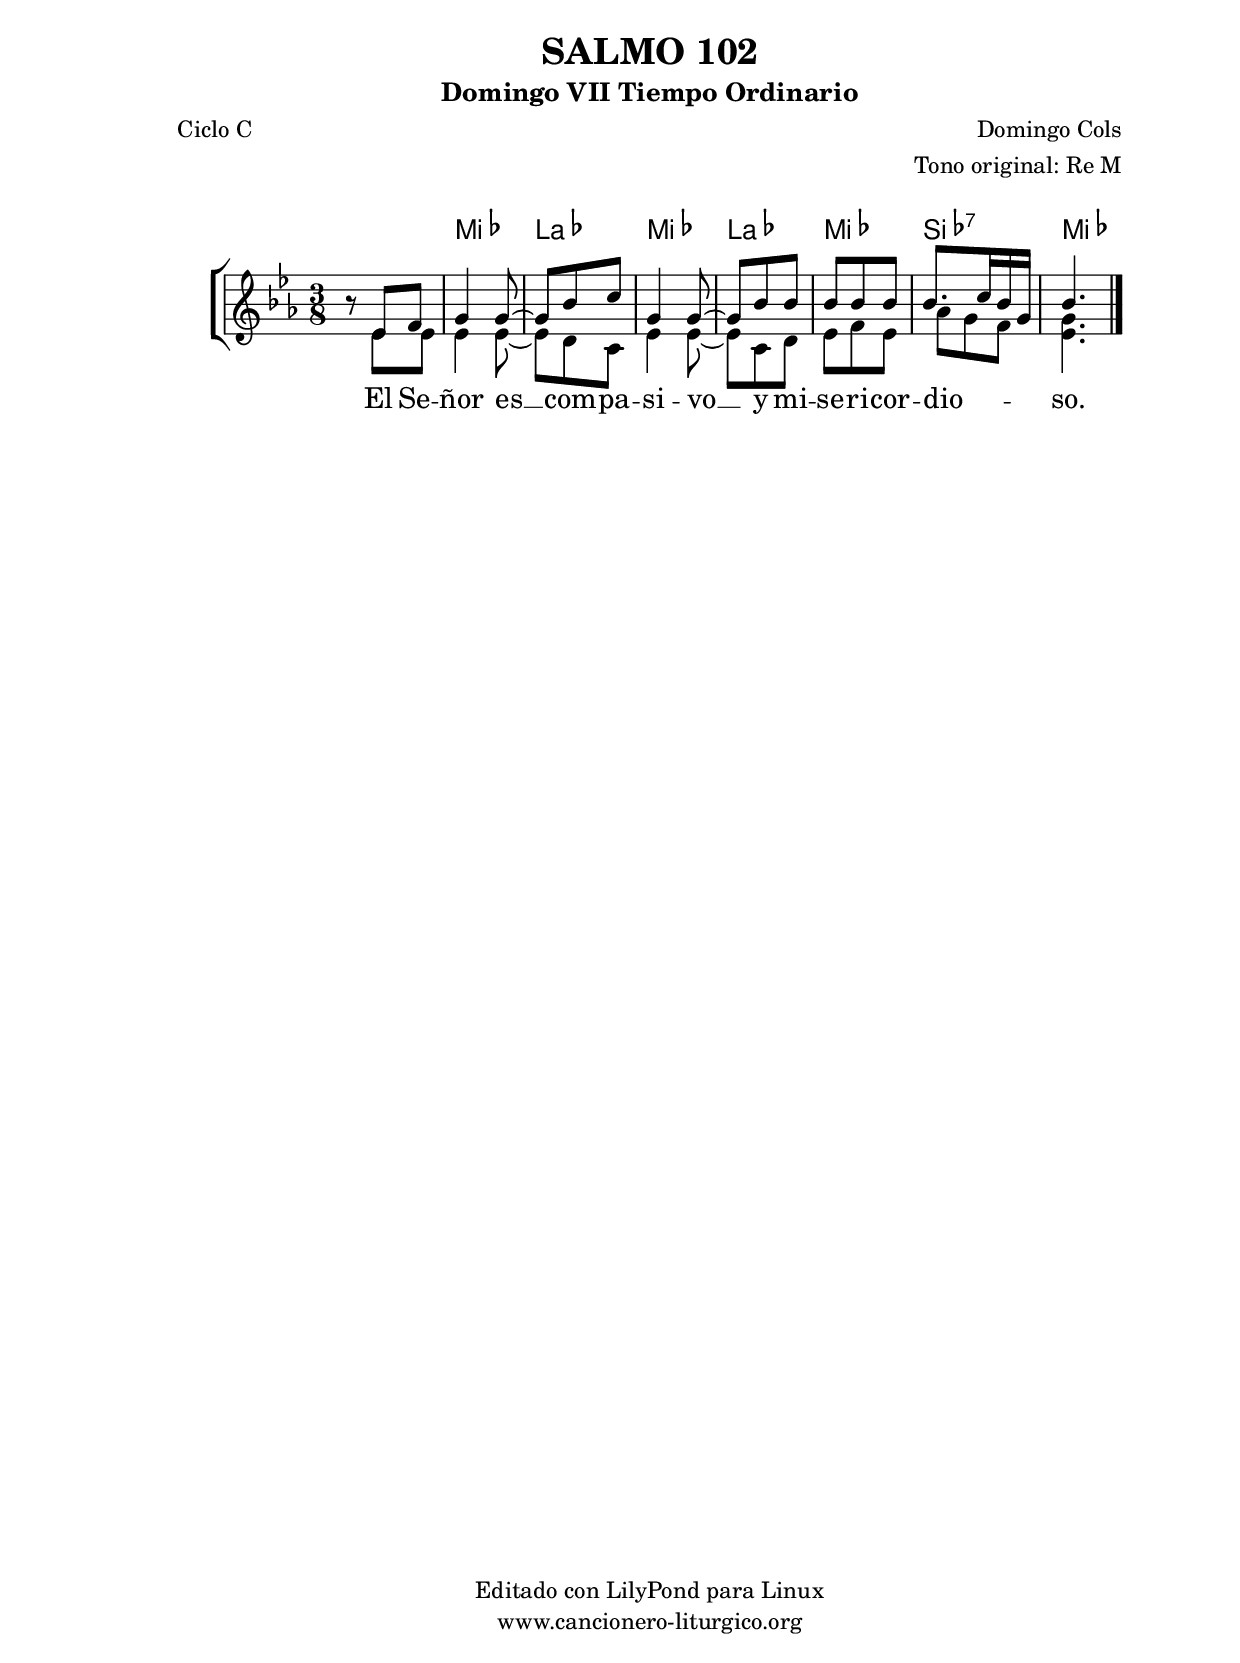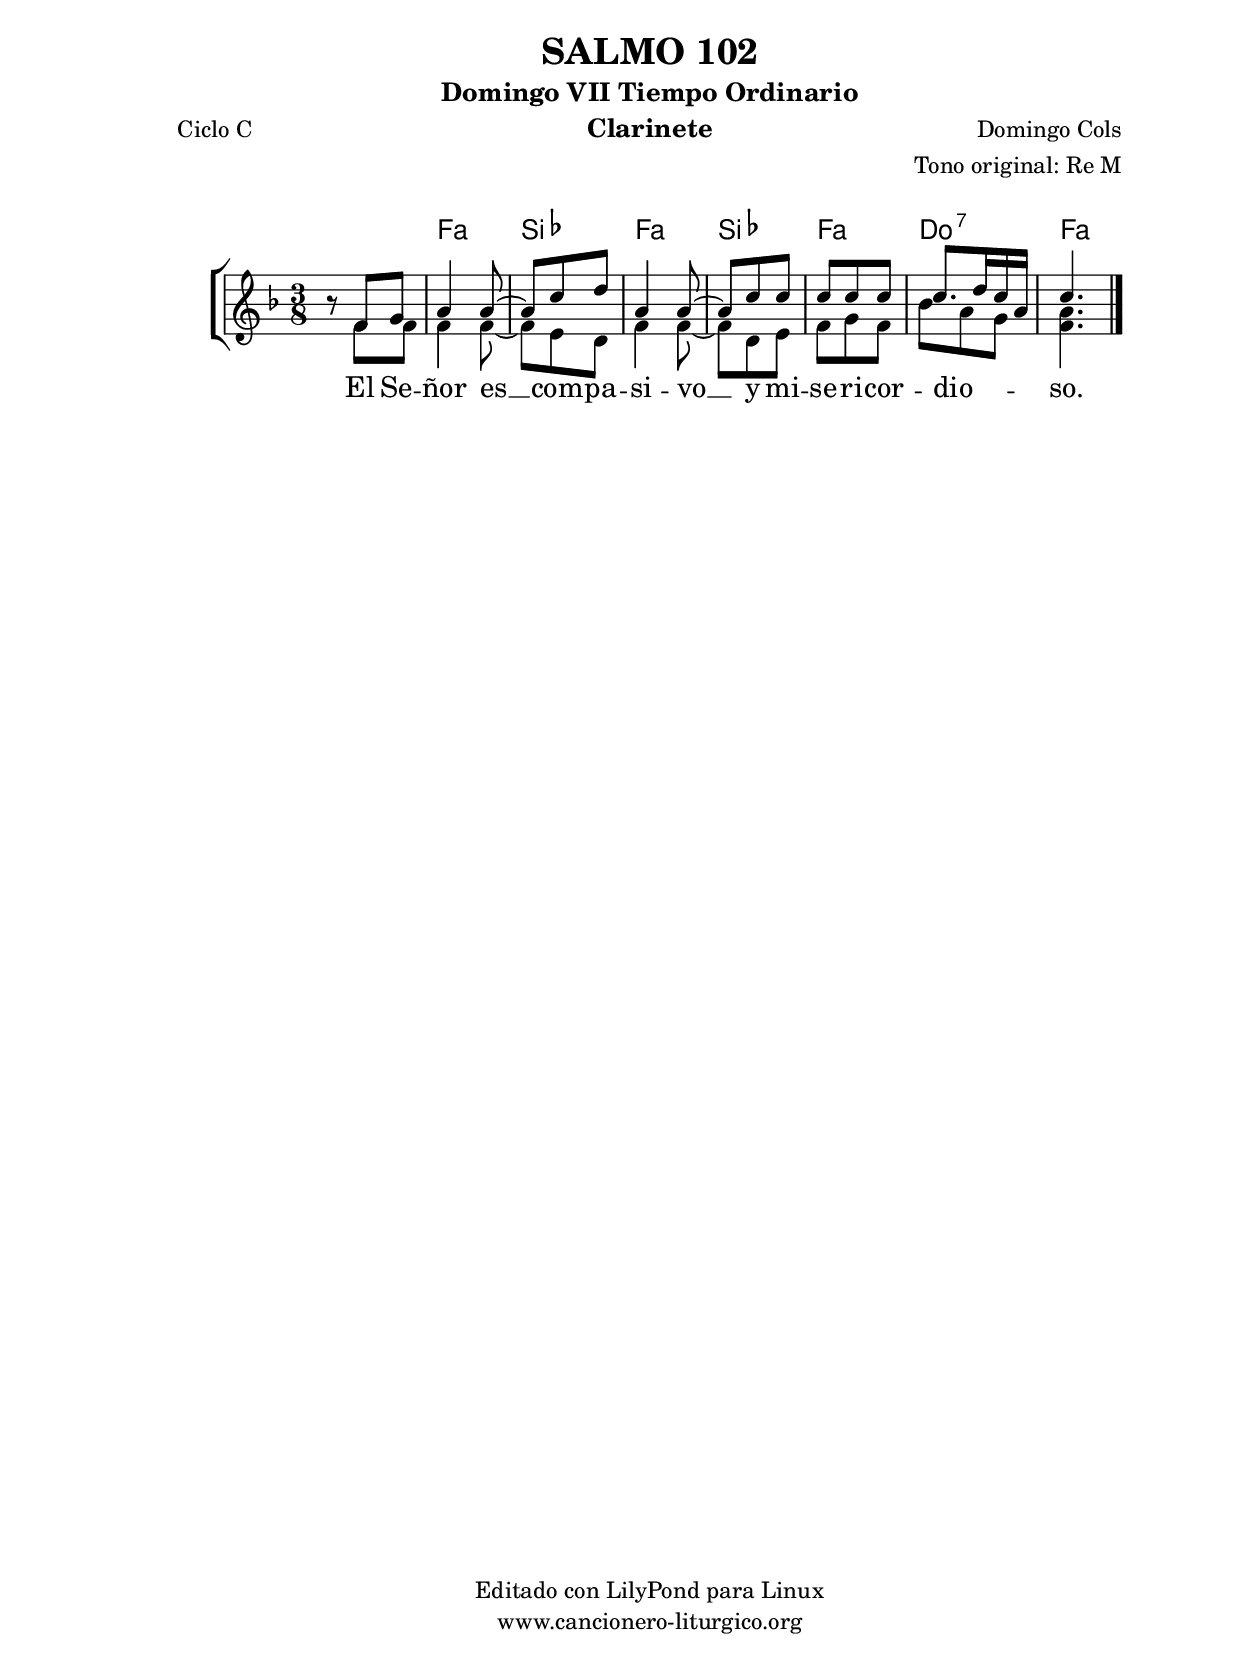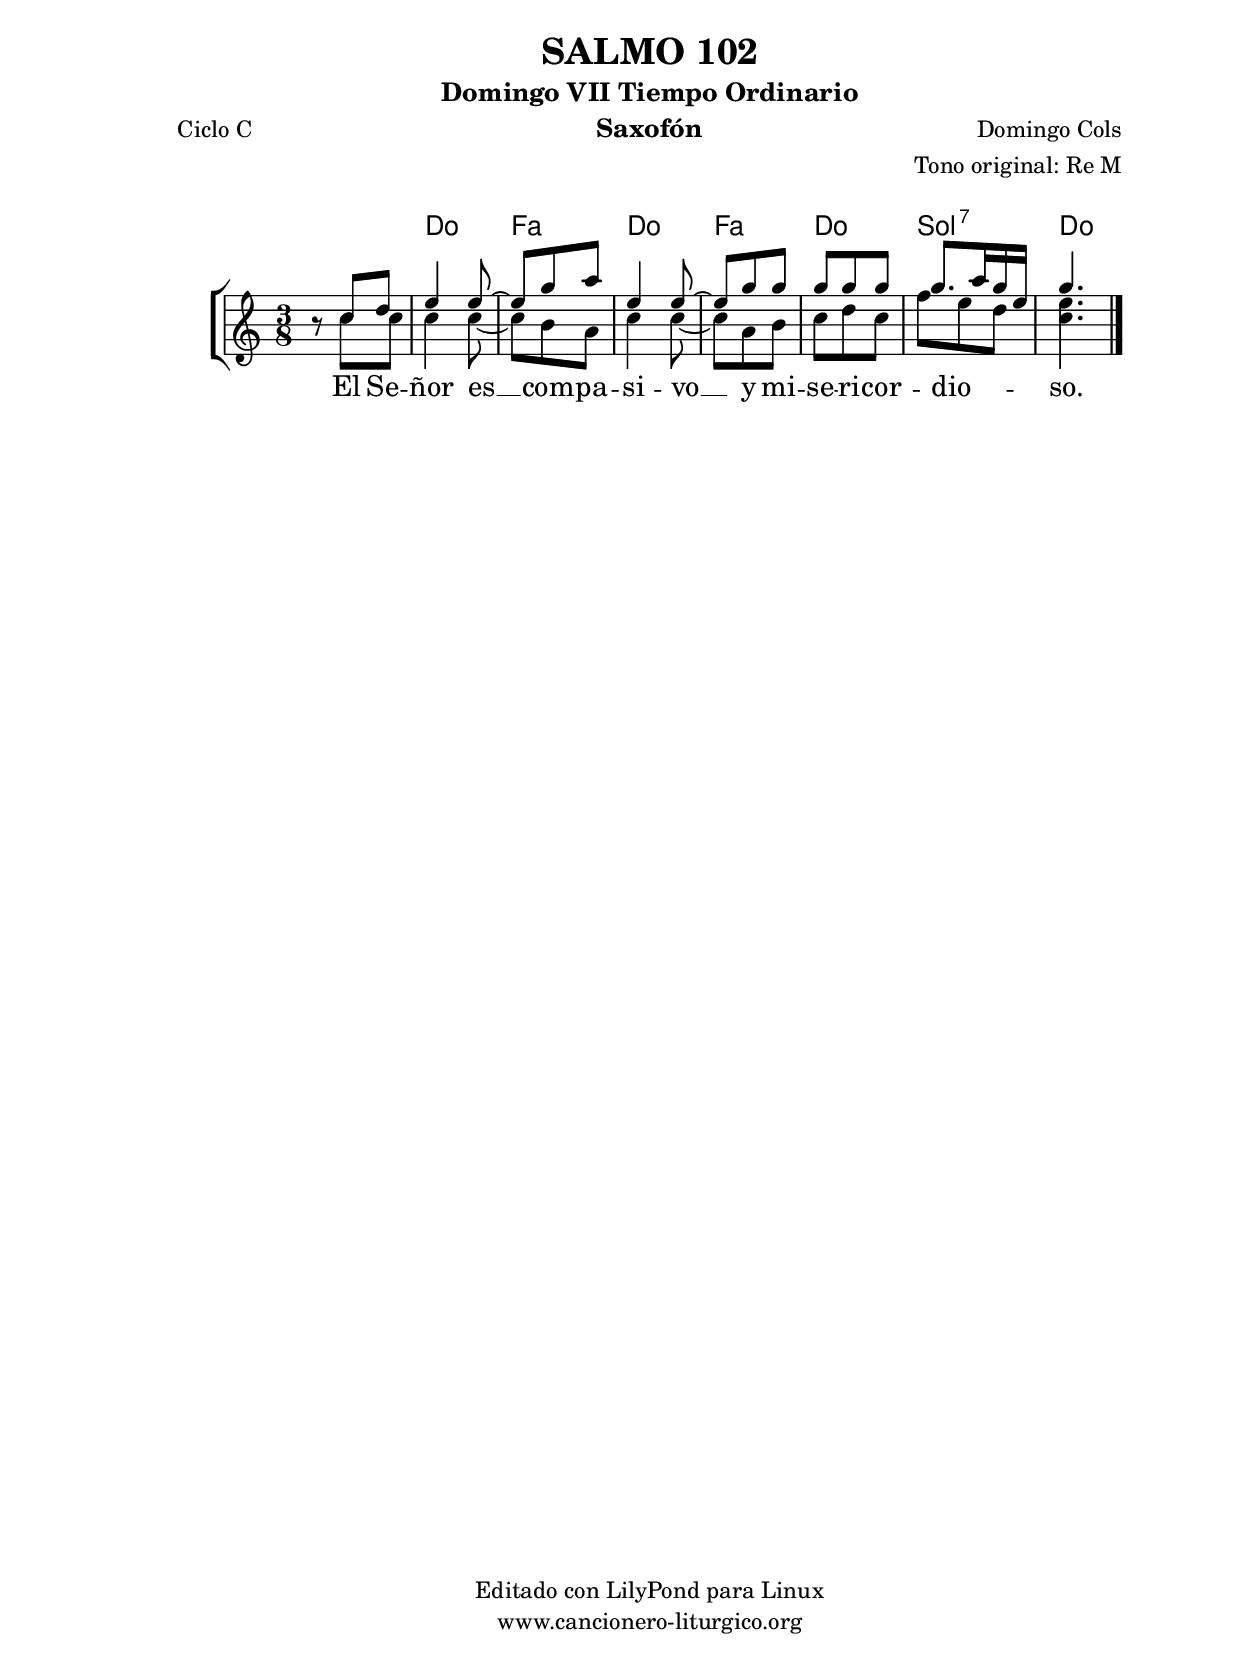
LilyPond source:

%
%para convertir .midi en .wav:
%timidity filename.midi -Ow -o finename.wav
%
%
%Para convertir de .wav a .mp3:
%lame -h -m j filename.wav
%
%
%para escuchar el midi:
%timidity nombrefichero.midi
%


%versión de lilypond para la que se ha escrito esta partitura:
\version "2.16.0"

	%Tamaño papel
	#(set-default-paper-size "a4")
	%Tamaño partitura
	#(set-global-staff-size 20)
	%No responde al pulsar sobre una nota
	#(ly:set-option 'point-and-click #f)

%parámetros del encabezamiento:
\header {
	title = "SALMO 102"
	subtitle = "Domingo VII Tiempo Ordinario"
	composer = "Domingo Cols"
	poet = "Ciclo C"
	meter = ""
	arranger = "Tono original: Re M"
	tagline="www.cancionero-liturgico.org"
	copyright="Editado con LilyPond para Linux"
	}

%parámetros asociados al papel:
\paper  {
	oddHeaderMarkup = \markup {\fill-line { \on-the-fly #not-first-page \fromproperty #'header:title \on-the-fly #not-first-page \fromproperty #'header:composer }}
	evenHeaderMarkup = \markup {\fill-line { \fromproperty #'header:composer \fromproperty #'header:title }}
	#(set-paper-size "a4")
	print-page-number = ##f
	first-page-number = 1
	print-first-page-number = ##f
%	head-separation = 3.0 \cm
	top-margin = 2.0 \cm
	bottom-margin = 0.5\cm
%%%	bottom-margin = -1.0\cm
	left-margin = 3.0 \cm
	line-width = 16.0 \cm 
	indent = 8\mm
	interscoreline = 2.\mm
	between-system-space = 15\mm
%	para que las partituras no llenen la hoja:
	ragged-bottom = ##t
%	idem para la última hoja:
	ragged-last-bottom = ##f
%	para que las partituras llenen el ancho del papel:
	ragged-last = ##f
	after-title-space = 2.5 \cm
%page-count=1
%system-count=8

	%Flexible Vertical Spacing
%	markup-markup-spacing =
%	#'((basic-distance . 15) (minimum-distance . 15) (padding . 3))
	markup-system-spacing =
	#'((basic-distance . 15) (minimum-distance . 15) (padding . 3))
	system-system-spacing =
	#'((basic-distance . 15) (minimum-distance . 15) (padding . 3))
	score-system-spacing =
	#'((basic-distance . 15) (minimum-distance . 15) (padding . 5))
%	top-system-spacing = % header
%	#'((basic-distance . 8) (minimum-distance . 0) (padding . 3))
%	top-markup-spacing =
%	#'((basic-distance . 20) (minimum-distance . 20) (padding . 3))
	last-bottom-spacing = % footer
	#'((basic-distance . 5) (minimum-distance . 5) (padding . 3))
%	score-markup-spacing =
%	#'((basic-distance . 16) (minimum-distance . 13) (padding . 3))

	}


%parámetros que afectan a toda la partitura:
global =  {
	%clave de sol (G):
	\clef G
	%armadura:
	\transpose d ees
	\key d \major
	\tempo 4=80
	\set Score.tempoHideNote = ##t
	}


acordes = {
	\italianChords
	\chordmode {
	\transpose d ees
{

s4.
d4. g d g d a:7 d

	}
	}
}

melodia = 
	\transpose d ees
	\relative c'{
	\time 3/8

r8
<<
\new Voice = "arriba"
{
\voiceOne
d8 e
fis4 fis8~
fis8 a b
fis4 fis8~
fis8 a a
a8 a a
a8. b16 a fis
a4.
}

\new Voice
{
\voiceTwo
d,8 d
d4 d8~
d8 cis b
d4 d8~
d8 b cis
d8 e d
g8 fis e
<fis d>4.
}
>>

	\bar "|."
	}


texto = \lyricmode {
El Se -- ñor es __ com -- pa -- si -- vo __
y mi -- se -- ri -- cor -- dio -- _ _ _ so.
	}


acordesStaff = \context ChordNames = acordesStaff <<
	\set chordChanges = ##t
	\acordes
	>>


vozStaff = \context Voice = vozStaff
\with {\consists "Ambitus_engraver"}
<<
%	\set Staff.instrumentName = ""
%	\set Staff.shortInstrumentName = ""
%	\set Staff.midiInstrument = #"clarinet"
%	\set Staff.midiInstrument = #"cello"
%	\set Staff.midiInstrument = #"flute"
	\set Staff.midiInstrument = #"electric guitar (jazz)"
%	\set Staff.midiInstrument = #"english horn"
%	\set Staff.midiInstrument = #"violin"
%	\set Staff.midiInstrument = #"glockenspiel"
	\set Staff.midiMinimumVolume = #0.7
	\set Staff.midiMaximumVolume = #0.9
	\global
	\melodia
	>>

textoStaff = \context Lyrics = textoStaff <<
	\lyricsto arriba \texto
	>>

\book {
	\score {
		\context ChoirStaff {
			\override StaffGroup.SystemStartBracket #'collapse-height = #1
			\override Score.SystemStartBar #'collapse-height = #1
			<<
			\acordesStaff
			\vozStaff
			\textoStaff
			>>
			}
		\layout {
	    		\context {
				\Lyrics
				\override LyricText #'font-size = #2
				}
	   		 \context {
				\Score
				%fontSize = #3
				\override StaffSymbol #'staff-space = #(magstep +3)
				%\override Beam #'thickness = #0.55
				%\override SpacingSpanner #'spacing-increment = #1.0
				%\override Slur #'height-limit = #1.5
				}
			}
		}
	\score {
		\unfoldRepeats
		\context ChoirStaff {
			<<
			\acordesStaff
			\vozStaff
			>>
			}
		\midi {
	  		\context {
	  			\Score
				tempoWholesPerMinute = #(ly:make-moment 70 4)
				}
			}
		}
	}

%Partitura para clarinete
#(define output-suffix "C")
\book {
	\header{
		instrument = "Clarinete"
		}
	\score {
		\context ChoirStaff {
			\override StaffGroup.SystemStartBracket #'collapse-height = #1
			\override Score.SystemStartBar #'collapse-height = #1
\transpose c d
			<<
			\acordesStaff
			\vozStaff
			\textoStaff
			>>
			}
		\layout {
	    		\context {
				\Lyrics
				\override LyricText #'font-size = #2
				}
	   		 \context {
				\Score
				%fontSize = #3
				\override StaffSymbol #'staff-space = #(magstep +3)
				%\override Beam #'thickness = #0.55
				%\override SpacingSpanner #'spacing-increment = #1.0
				%\override Slur #'height-limit = #1.5
				}
			}
		}
	}

%Partitura para saxofón
#(define output-suffix "S")
\book {
	\header{
		instrument = "Saxofón"
		}
	\score {
		\context ChoirStaff {
			\override StaffGroup.SystemStartBracket #'collapse-height = #1
			\override Score.SystemStartBar #'collapse-height = #1
\transpose c a
			<<
			\acordesStaff
			\vozStaff
			\textoStaff
			>>
			}
		\layout {
	    		\context {
				\Lyrics
				\override LyricText #'font-size = #2
				}
	   		 \context {
				\Score
				%fontSize = #3
				\override StaffSymbol #'staff-space = #(magstep +3)
				%\override Beam #'thickness = #0.55
				%\override SpacingSpanner #'spacing-increment = #1.0
				%\override Slur #'height-limit = #1.5
				}
			}
		}
	}

